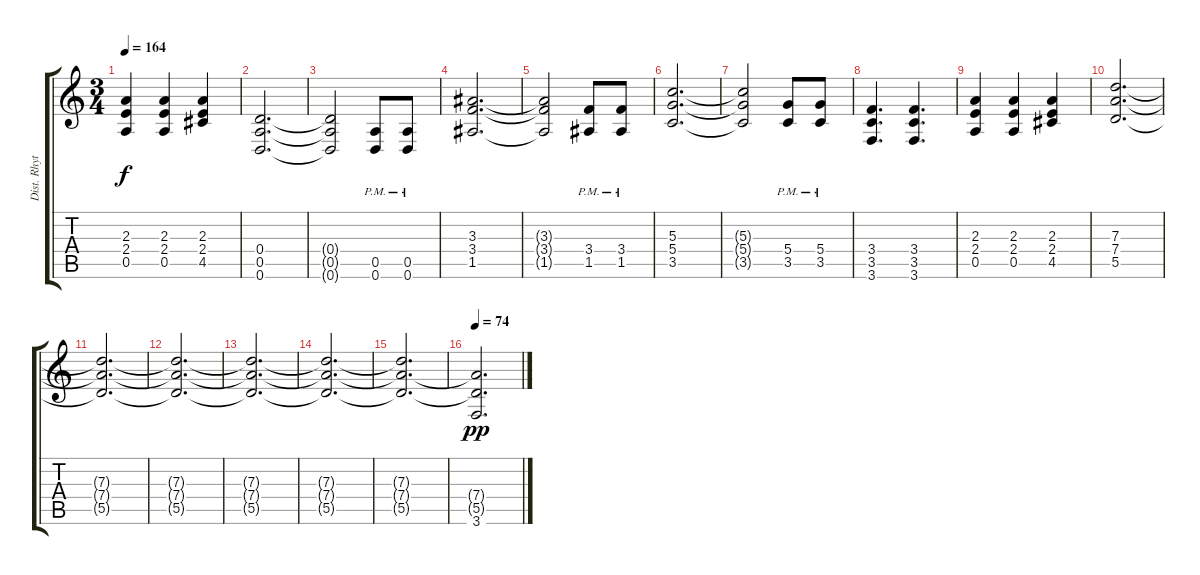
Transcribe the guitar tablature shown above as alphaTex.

\track ("Dist. Rhythm (Arrangement)" "Dist. Rhyt") {instrument distortionguitar}
\staff {score tabs}
\tuning (E4 B3 G3 D3 A2 D2) {hide}
\ts (3 4)
\tempo 164
\clef g2
\ks c
(2.3 2.4 0.5).4{dy f} (2.3 2.4 0.5).4 (2.3 2.4 4.5).4 |
(0.4 0.5 0.6).2{d} |
(0.4{t} 0.5{t} 0.6{t}).2 (0.5{pm} 0.6{pm}).8 (0.5{pm} 0.6{pm}).8 |
(3.3 3.4 1.5).2{d} |
(3.3{t} 3.4{t} 1.5{t}).2 (3.4{pm} 1.5{pm}).8 (3.4{pm} 1.5{pm}).8 |
(5.3 5.4 3.5).2{d} |
(5.3{t} 5.4{t} 3.5{t}).2 (5.4{pm} 3.5{pm}).8 (5.4{pm} 3.5{pm}).8 |
(3.4 3.5 3.6).4{d} (3.4 3.5 3.6).4{d} |
(2.3 2.4 0.5).4 (2.3 2.4 0.5).4 (2.3 2.4 4.5).4 |
(7.3 7.4 5.5).2{d} |
(7.3{t} 7.4{t} 5.5{t}).2{d} |
(7.3{t} 7.4{t} 5.5{t}).2{d} |
(7.3{t} 7.4{t} 5.5{t}).2{d} |
(7.3{t} 7.4{t} 5.5{t}).2{d} |
(7.3{t} 7.4{t} 5.5{t}).2{d} |
\tempo 74
(7.4{t} 5.5{t} 3.6).2{d dy pp}
